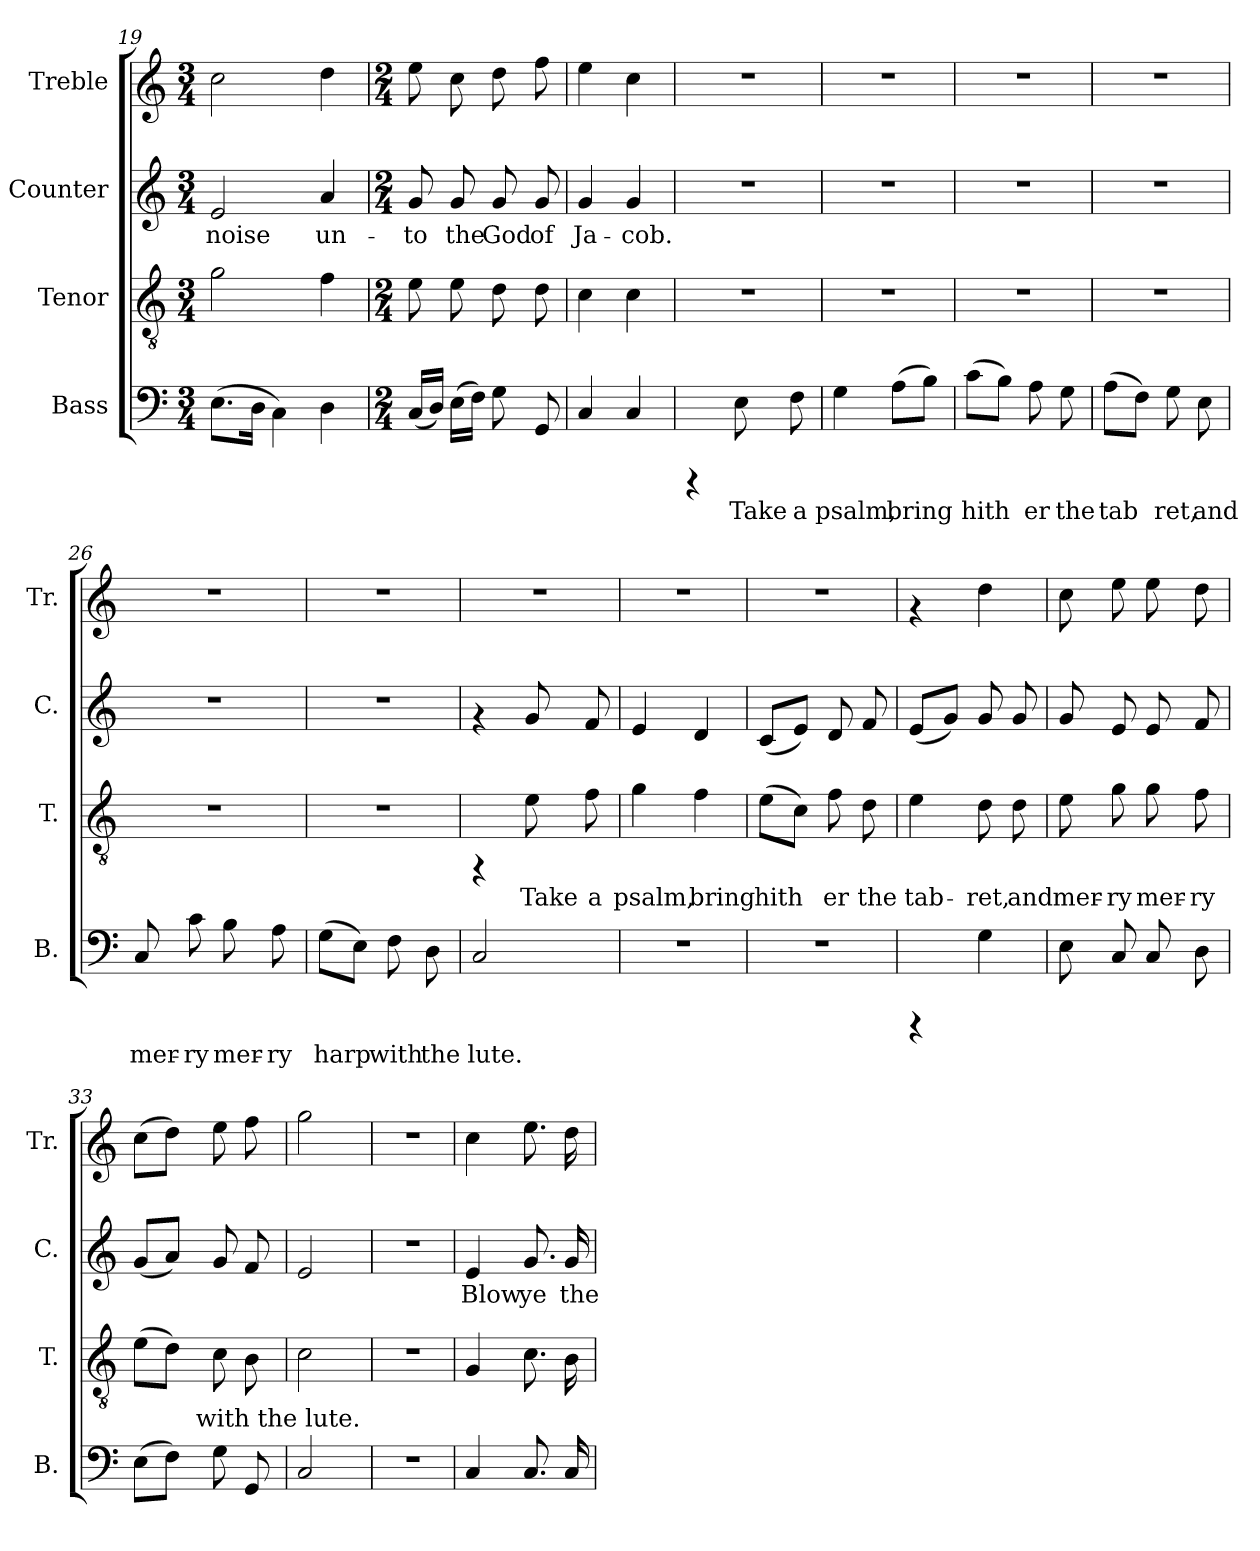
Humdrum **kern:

**kern	**text	**kern	**text	**kern	**text	**kern	**text
*part4	*part4	*part3	*part3	*part2	*part2	*part1	*part1
*staff4	*staff4	*staff3	*staff3	*staff2	*staff2	*staff1	*staff1
*I"Bass	*	*I"Tenor	*	*I"Counter	*	*I"Treble	*
*I'B.	*	*I'T.	*	*I'C.	*	*I'Tr.	*
!!LO:PB:g=z
*clefF4	*	*clefGv2	*	*clefG2	*	*clefG2	*
*k[]	*	*k[]	*	*k[]	*	*k[]	*
*C:	*	*C:	*	*C:	*	*C:	*
*M3/4	*	*M3/4	*	*M3/4	*	*M3/4	*
=19	=19	=19	=19	=19	=19	=19	=19
!	!LO:LY:b:cj	!	!LO:LY:b:cj	!	!LO:LY:b:cj	!	!LO:LY:b:cj
(>8.E\L	.	2g\	.	2e/	noise	2cc\	.
!	!LO:LY:b:cj	!	!	!	!	!	!
16D\J	.	.	.	.	.	.	.
!	!LO:LY:b:cj	!	!	!	!	!	!
4C\)	.	.	.	.	.	.	.
!	!LO:LY:b:cj	!	!LO:LY:b:cj	!	!LO:LY:b:cj	!	!LO:LY:b:cj
4D\	.	4f\	.	4a/	un-	4dd\	.
=20	=20	=20	=20	=20	=20	=20	=20
*M2/4	*	*M2/4	*	*M2/4	*	*M2/4	*
!	!LO:LY:b:cj	!	!LO:LY:b:cj	!	!LO:LY:b:cj	!	!LO:LY:b:cj
(<16C/L	.	8e\	.	8g/	-to	8ee\	.
!	!LO:LY:b:cj	!	!	!	!	!	!
16D/J)	.	.	.	.	.	.	.
!	!LO:LY:b:cj	!	!LO:LY:b:cj	!	!LO:LY:b:cj	!	!LO:LY:b:cj
(>16E\L	.	8e\	.	8g/	the	8cc\	.
!	!LO:LY:b:cj	!	!	!	!	!	!
16F\J)	.	.	.	.	.	.	.
!	!LO:LY:b:cj	!	!LO:LY:b:cj	!	!LO:LY:b:cj	!	!LO:LY:b:cj
8G\	.	8d\	.	8g/	God	8dd\	.
!	!LO:LY:b:cj	!	!LO:LY:b:cj	!	!LO:LY:b:cj	!	!LO:LY:b:cj
8GG/	.	8d\	.	8g/	of	8ff\	.
=21	=21	=21	=21	=21	=21	=21	=21
!	!LO:LY:b:cj	!	!LO:LY:b:cj	!	!LO:LY:b:cj	!	!LO:LY:b:cj
4C/	.	4c\	.	4g/	Ja-	4ee\	.
!	!LO:LY:b:cj	!	!LO:LY:b:cj	!	!LO:LY:b:cj	!	!LO:LY:b:cj
4C/	.	4c\	.	4g/	-cob.	4cc\	.
=22	=22	=22	=22	=22	=22	=22	=22
4rCCC	.	2r	.	2r	.	2r	.
!	!LO:LY:b:cj	!	!	!	!	!	!
8E\	Take	.	.	.	.	.	.
!	!LO:LY:b:cj	!	!	!	!	!	!
8F\	a	.	.	.	.	.	.
=23	=23	=23	=23	=23	=23	=23	=23
!	!LO:LY:b:cj	!	!	!	!	!	!
4G\	psalm,	2r	.	2r	.	2r	.
!	!LO:LY:b:cj	!	!	!	!	!	!
(>8A\L	bring	.	.	.	.	.	.
!	!LO:LY:b:cj	!	!	!	!	!	!
8B\J)	.	.	.	.	.	.	.
=24	=24	=24	=24	=24	=24	=24	=24
!	!LO:LY:b:cj	!	!	!	!	!	!
(>8c\L	hith-	2r	.	2r	.	2r	.
!	!LO:LY:b:cj	!	!	!	!	!	!
8B\J)	--	.	.	.	.	.	.
!	!LO:LY:b:cj	!	!	!	!	!	!
8A\	-er	.	.	.	.	.	.
!	!LO:LY:b:cj	!	!	!	!	!	!
8G\	the	.	.	.	.	.	.
=25	=25	=25	=25	=25	=25	=25	=25
!	!LO:LY:b:cj	!	!	!	!	!	!
(>8A\L	tab-	2r	.	2r	.	2r	.
!	!LO:LY:b:cj	!	!	!	!	!	!
8F\J)	--	.	.	.	.	.	.
!	!LO:LY:b:cj	!	!	!	!	!	!
8G\	-ret,	.	.	.	.	.	.
!	!LO:LY:b:cj	!	!	!	!	!	!
8E\	and	.	.	.	.	.	.
!!LO:LB:g=z
=26	=26	=26	=26	=26	=26	=26	=26
!	!LO:LY:b:cj	!	!	!	!	!	!
8C/	mer-	2r	.	2r	.	2r	.
!	!LO:LY:b:cj	!	!	!	!	!	!
8c\	-ry	.	.	.	.	.	.
!	!LO:LY:b:cj	!	!	!	!	!	!
8B\	mer-	.	.	.	.	.	.
!	!LO:LY:b:cj	!	!	!	!	!	!
8A\	-ry	.	.	.	.	.	.
=27	=27	=27	=27	=27	=27	=27	=27
!	!LO:LY:b:cj	!	!	!	!	!	!
(>8G\L	harp	2r	.	2r	.	2r	.
!	!LO:LY:b:cj	!	!	!	!	!	!
8E\J)	.	.	.	.	.	.	.
!	!LO:LY:b:cj	!	!	!	!	!	!
8F\	with	.	.	.	.	.	.
!	!LO:LY:b:cj	!	!	!	!	!	!
8D\	the	.	.	.	.	.	.
=28	=28	=28	=28	=28	=28	=28	=28
!	!LO:LY:b:cj	!	!	!	!	!	!
2C/	lute.	4rFF	.	4rf	.	2r	.
!	!	!	!LO:LY:b:cj	!	!LO:LY:b:cj	!	!
.	.	8e\	Take	8g/	.	.	.
!	!	!	!LO:LY:b:cj	!	!LO:LY:b:cj	!	!
.	.	8f\	a	8f/	.	.	.
=29	=29	=29	=29	=29	=29	=29	=29
!	!	!	!LO:LY:b:cj	!	!LO:LY:b:cj	!	!
2r	.	4g\	psalm,	4e/	.	2r	.
!	!	!	!LO:LY:b:cj	!	!LO:LY:b:cj	!	!
.	.	4f\	bring	4d/	.	.	.
=30	=30	=30	=30	=30	=30	=30	=30
!	!	!	!LO:LY:b:cj	!	!LO:LY:b:cj	!	!
2r	.	(>8e\L	hith-	(<8c/L	.	2r	.
!	!	!	!LO:LY:b:cj	!	!LO:LY:b:cj	!	!
.	.	8c\J)	--	8e/J)	.	.	.
!	!	!	!LO:LY:b:cj	!	!LO:LY:b:cj	!	!
.	.	8f\	-er	8d/	.	.	.
!	!	!	!LO:LY:b:cj	!	!LO:LY:b:cj	!	!
.	.	8d\	the	8f/	.	.	.
=31	=31	=31	=31	=31	=31	=31	=31
!	!	!	!LO:LY:b:cj	!	!LO:LY:b:cj	!	!
4rCCC	.	4e\	tab-	(<8e/L	.	4rf	.
!	!	!	!	!	!LO:LY:b:cj	!	!
.	.	.	.	8g/J)	.	.	.
!	!LO:LY:b:cj	!	!LO:LY:b:cj	!	!LO:LY:b:cj	!	!LO:LY:b:cj
4G\	.	8d\	-ret,	8g/	.	4dd\	.
!	!	!	!LO:LY:b:cj	!	!LO:LY:b:cj	!	!
.	.	8d\	and	8g/	.	.	.
=32	=32	=32	=32	=32	=32	=32	=32
!	!LO:LY:b:cj	!	!LO:LY:b:cj	!	!LO:LY:b:cj	!	!LO:LY:b:cj
8E\	.	8e\	mer-	8g/	.	8cc\	.
!	!LO:LY:b:cj	!	!LO:LY:b:cj	!	!LO:LY:b:cj	!	!LO:LY:b:cj
8C/	.	8g\	-ry	8e/	.	8ee\	.
!	!LO:LY:b:cj	!	!LO:LY:b:cj	!	!LO:LY:b:cj	!	!LO:LY:b:cj
8C/	.	8g\	mer-	8e/	.	8ee\	.
!	!LO:LY:b:cj	!	!LO:LY:b:cj	!	!LO:LY:b:cj	!	!LO:LY:b:cj
8D\	.	8f\	-ry	8f/	.	8dd\	.
!!LO:PB:g=z
=33	=33	=33	=33	=33	=33	=33	=33
!LO:TX:a:t=harp	!	!	!	!	!	!	!
!	!LO:LY:b:cj	!	!LO:LY:b:cj	!	!LO:LY:b:cj	!	!LO:LY:b:cj
*^	*	*	*	*	*	*	*
(>8E\L	8ryy	.	(>8e\L	.	(<8g/L	.	(>8cc\L	.
!	!	!LO:LY:b:cj	!	!LO:LY:b:cj	!	!LO:LY:b:cj	!	!LO:LY:b:cj
8F\J)	16ryy	.	8d\J)	.	8a/J)	.	8dd\J)	.
.	64ryy	.	.	.	.	.	.	.
!	!LO:TX:a:t=with the lute.	!	!	!	!	!	!	!
.	4ryy	.	.	.	.	.	.	.
!	!	!LO:LY:b:cj	!	!LO:LY:b:cj	!	!LO:LY:b:cj	!	!LO:LY:b:cj
8G\	.	.	8c\	.	8g/	.	8ee\	.
!	!	!LO:LY:b:cj	!	!LO:LY:b:cj	!	!LO:LY:b:cj	!	!LO:LY:b:cj
8GG/	.	.	8B\	.	8f/	.	8ff\	.
.	32.ryy	.	.	.	.	.	.	.
=34	=34	=34	=34	=34	=34	=34	=34	=34
!	!	!LO:LY:b:cj	!	!LO:LY:b:cj	!	!LO:LY:b:cj	!	!LO:LY:b:cj
*v	*v	*	*	*	*	*	*	*
2C/	.	2c\	.	2e/	.	2gg\	.
=35	=35	=35	=35	=35	=35	=35	=35
2r	.	2r	.	2r	.	2r	.
=36	=36	=36	=36	=36	=36	=36	=36
!	!LO:LY:b:cj	!	!LO:LY:b:cj	!	!LO:LY:b:cj	!	!LO:LY:b:cj
4C/	.	4G/	.	4e/	Blow	4cc\	.
!	!LO:LY:b:cj	!	!LO:LY:b:cj	!	!LO:LY:b:cj	!	!LO:LY:b:cj
8.C/	.	8.c\	.	8.g/	ye	8.ee\	.
!	!LO:LY:b:cj	!	!LO:LY:b:cj	!	!LO:LY:b:cj	!	!LO:LY:b:cj
16C/	.	16B\	.	16g/	the	16dd\	.
=	=	=	=	=	=	=	=
*-	*-	*-	*-	*-	*-	*-	*-
